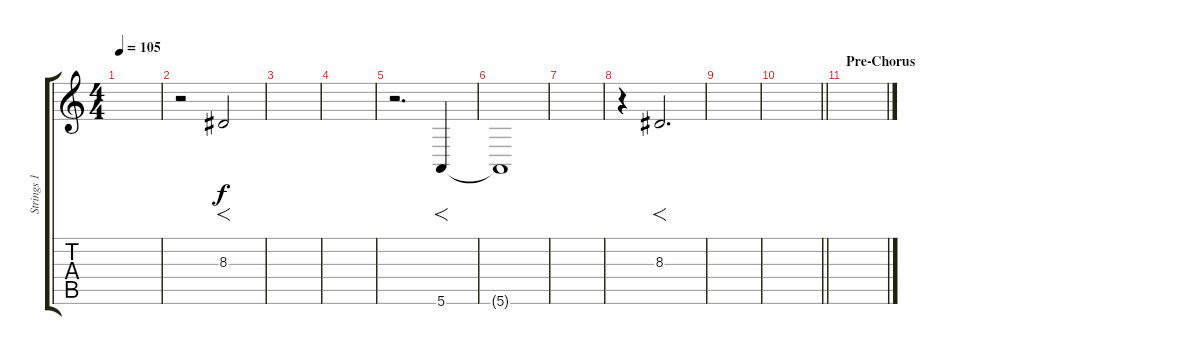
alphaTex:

\track ("Strings 1" "Strings 1") {instrument tremolostrings}
\staff {score tabs}
\tuning (E4 B3 G3 D3 A2 E2) {hide}
\ts (4 4)
\tempo 105
\clef g2
\ks c
|
r.2 8.3.2{f} |
|
|
r.2{d} 5.6.4{f} |
5.6{t}.1 |
|
r.4 8.3.2{f d} |
|
\barLineRight lightlight
|
\section ("" "Pre-Chorus")
